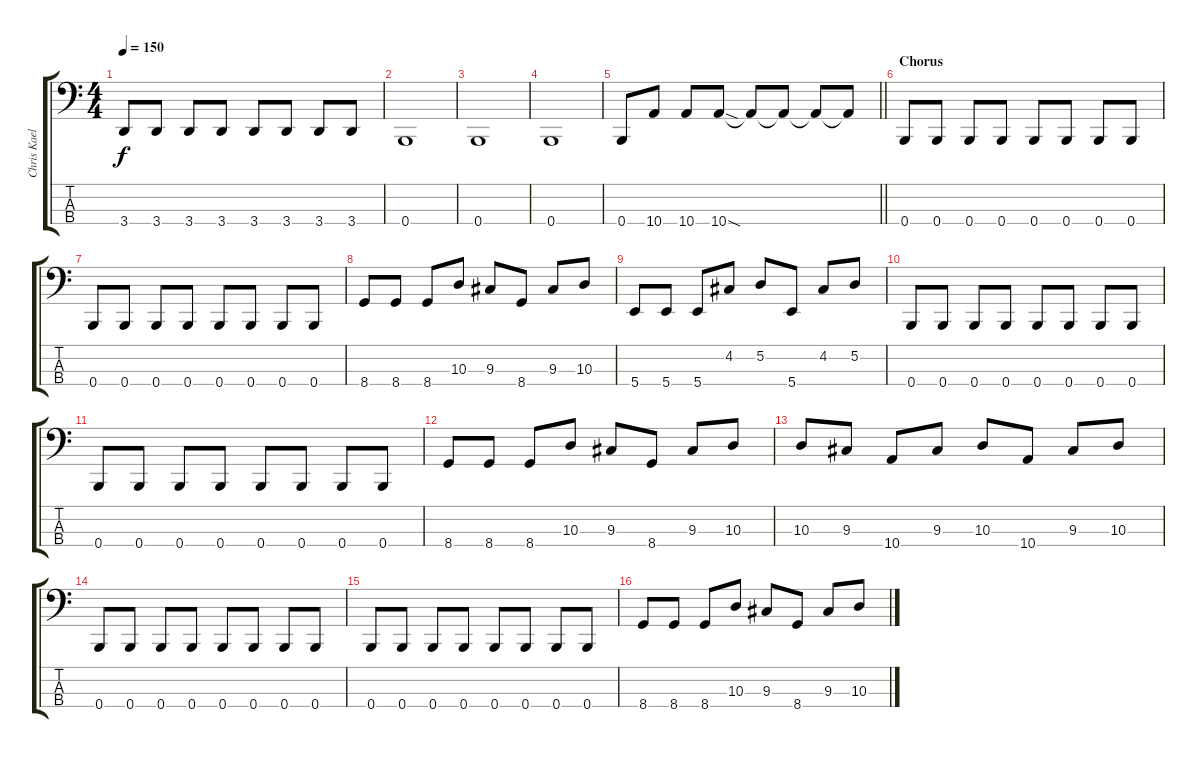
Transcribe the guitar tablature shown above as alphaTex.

\track ("Chris Kael – Bass Guitar" "Chris Kael") {instrument electricbasspick}
\staff {score tabs}
\tuning (D2 A1 E1 B0) {hide}
\ts (4 4)
\tempo 150
\clef f4
\ks c
3.4.8{dy f} 3.4.8 3.4.8 3.4.8 3.4.8 3.4.8 3.4.8 3.4.8 |
0.4.1 |
0.4.1 |
0.4.1 |
\barLineRight lightlight
0.4.8 10.4.8 10.4.8 10.4{sod}.8 10.4{t}.8 10.4{t}.8 10.4{t}.8 10.4{t}.8 |
\section ("" "Chorus")
0.4.8 0.4.8 0.4.8 0.4.8 0.4.8 0.4.8 0.4.8 0.4.8 |
0.4.8 0.4.8 0.4.8 0.4.8 0.4.8 0.4.8 0.4.8 0.4.8 |
8.4.8 8.4.8 8.4.8 10.3.8 9.3.8 8.4.8 9.3.8 10.3.8 |
5.4.8 5.4.8 5.4.8 4.2.8 5.2.8 5.4.8 4.2.8 5.2.8 |
0.4.8 0.4.8 0.4.8 0.4.8 0.4.8 0.4.8 0.4.8 0.4.8 |
0.4.8 0.4.8 0.4.8 0.4.8 0.4.8 0.4.8 0.4.8 0.4.8 |
8.4.8 8.4.8 8.4.8 10.3.8 9.3.8 8.4.8 9.3.8 10.3.8 |
10.3.8 9.3.8 10.4.8 9.3.8 10.3.8 10.4.8 9.3.8 10.3.8 |
0.4.8 0.4.8 0.4.8 0.4.8 0.4.8 0.4.8 0.4.8 0.4.8 |
0.4.8 0.4.8 0.4.8 0.4.8 0.4.8 0.4.8 0.4.8 0.4.8 |
8.4.8 8.4.8 8.4.8 10.3.8 9.3.8 8.4.8 9.3.8 10.3.8
